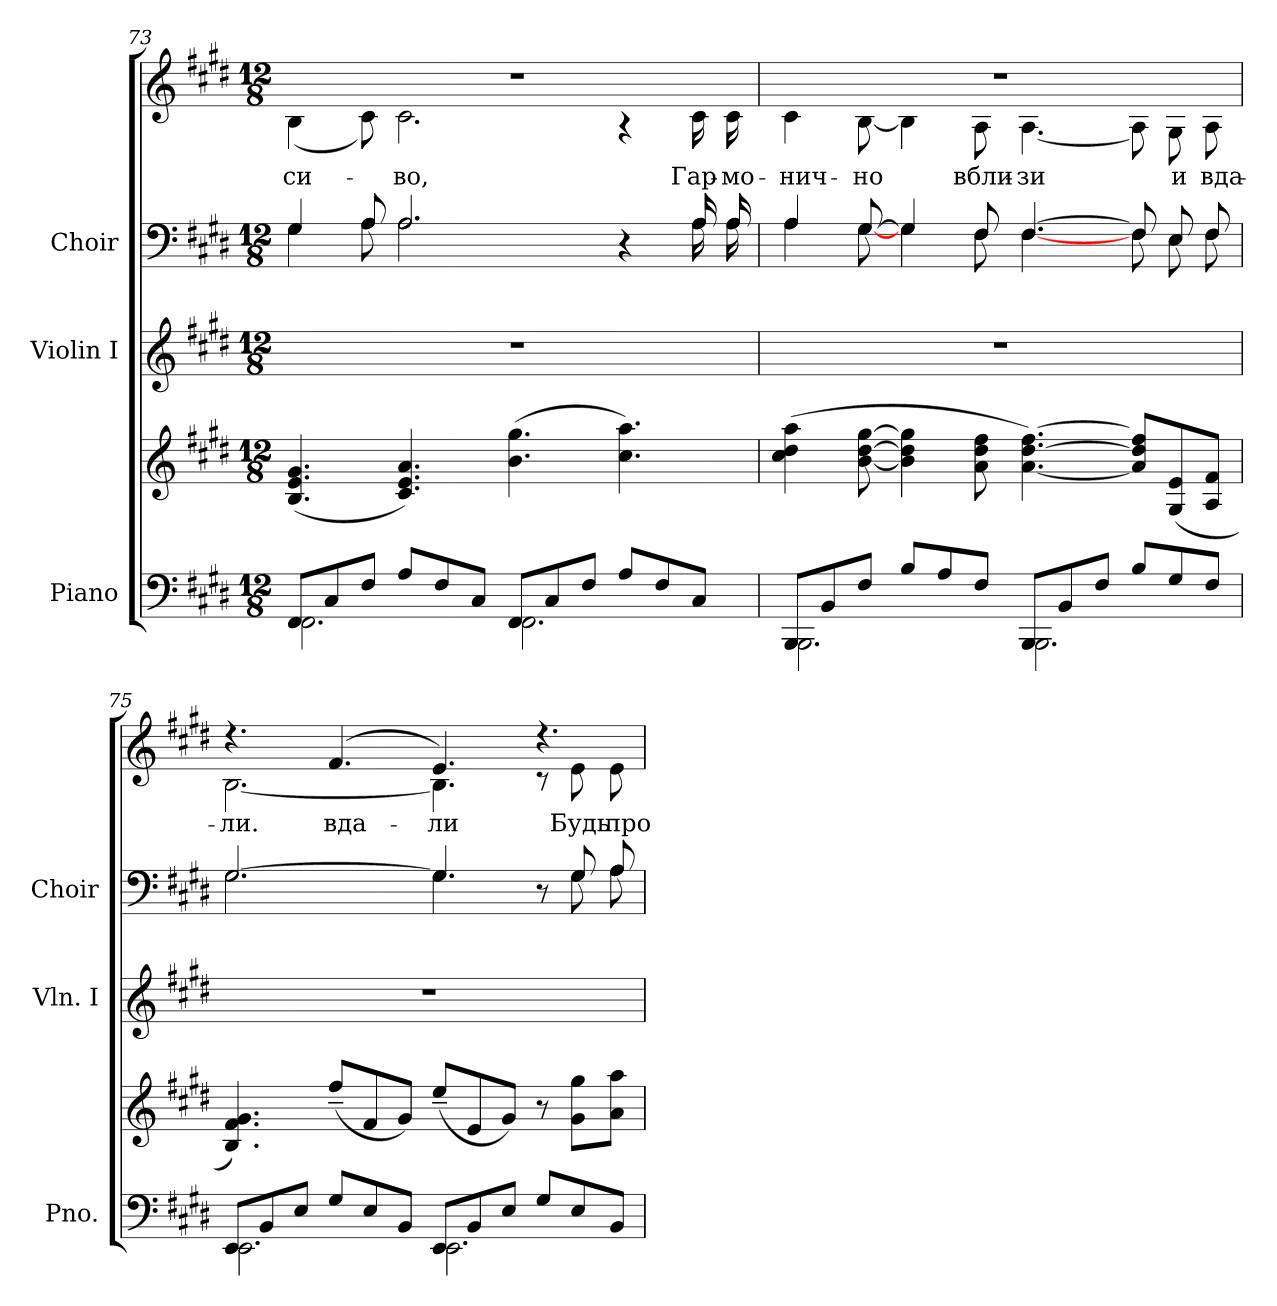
**kern	**kern	**kern	**kern	**kern	**text
*part3	*part3	*part2	*part1	*part1	*part1
*staff5	*staff4	*staff3	*staff2	*staff1	*staff1
*I"Piano	*	*I"Violin I	*I"Choir	*	*
*I'Pno.	*	*I'Vln. I	*I'Choir	*	*
*clefF4	*clefG2	*clefG2	*clefF4	*clefG2	*
*k[f#c#g#d#]	*k[f#c#g#d#]	*k[f#c#g#d#]	*k[f#c#g#d#]	*k[f#c#g#d#]	*
*E:	*E:	*E:	*E:	*E:	*
*M12/8	*M12/8	*M12/8	*M12/8	*M12/8	*
=73	=73	=73	=73	=73	=73
*^	*^	*	*	*	*
!	!	!	!	!LO:N:vis=1	!	!LO:N:vis=1	!
*	*	*	*	*	*^	*^	*
!	!	!	!	!	!	!	!	!	!LO:LY:b:color=#000000
8FF#i/L	2.FF#i\	(4.Bi/ 4.ei 4.g#i	4.ryy	1.r	4G#i/	4G#i\	1.r	(4Bi\	-си-
8C#i/	.	.	.	.	.	.	.	.	.
8F#i/J	.	.	.	.	8Ai/	8Ai\	.	8c#i\)	.
!	!	!	!	!	!	!	!	!	!LO:LY:b:color=#000000
8Ai/L	.	4.c#i/ 4.ei 4.ai)	4.ryy	.	2.Ai/	2.Ai\	.	2.c#i\	-во,
8F#i/	.	.	.	.	.	.	.	.	.
8C#i/J	.	.	.	.	.	.	.	.	.
8FF#i/L	2.FF#i\	(4.bi\ 4.gg#i	4.ryy	.	.	.	.	.	.
8C#i/	.	.	.	.	.	.	.	.	.
8F#i/J	.	.	.	.	.	.	.	.	.
8Ai/L	.	4.cc#i\ 4.aai)	4ryy	.	4r	4ryy	.	4r	.
8F#i/	.	.	.	.	.	.	.	.	.
!	!	!	!	!	!	!	!	!	!LO:LY:b:color=#000000
8C#i/J	.	.	8ryy	.	16Ai/	16Ai\	.	16c#i\	Гар-
!	!	!	!	!	!	!	!	!	!LO:LY:b:color=#000000
.	.	.	.	.	16Ai/	16Ai\	.	16c#i\	-мо-
*	*	*v	*v	*	*	*	*	*	*
!!LO:PB:g=z	!!
=74	=74	=74	=74	=74	=74	=74	=74	=74
!	!	!	!LO:N:vis=1	!	!	!LO:N:vis=1	!	!
!	!	!	!	!	!	!	!	!LO:LY:b:color=#000000
8BBBi/L	2.BBBi\	(4cc#i\ 4dd#i 4aai	1.r	4Ai/	4Ai\	1.r	4c#i\	-нич-
8BBi/	.	.	.	.	.	.	.	.
!	!	!	!	!	!	!	!	!LO:LY:b:color=#000000
8F#i/J	.	[<8bi\ [>8dd#i [>8gg#i	.	[>8G#i/	[<8G#i\	.	[<8Bi\	-но
8Bi/L	.	4bi\] 4dd#i] 4gg#i]	.	4G#i/]	4G#i\	.	4Bi\]	.
8Ai/	.	.	.	.	.	.	.	.
!	!	!	!	!	!	!	!	!LO:LY:b:color=#000000
8F#i/J	.	8ai\ 8dd#i 8ff#i	.	8F#i/	8F#i\	.	8Ai\	вбли-
!	!	!	!	!	!	!	!	!LO:LY:b:color=#000000
8BBBi/L	2.BBBi\	[<4.ai\ [>4.dd#i [>4.ff#i)	.	[>4.F#i/	[<4.F#i\	.	[<4.Ai\	-зи
8BBi/	.	.	.	.	.	.	.	.
8F#i/J	.	.	.	.	.	.	.	.
8Bi/L	.	8ai/] 8dd#i] 8ff#i]L	.	8F#i/]	8F#i\	.	8Ai\]	.
!	!	!	!	!	!	!	!	!LO:LY:b:color=#000000
8G#i/	.	(8G#i/ 8ei	.	8Ei/	8Ei\	.	8G#i\	и
!	!	!	!	!	!	!	!	!LO:LY:b:color=#000000
8F#i/J	.	8Ai/ 8f#iJ	.	8F#i/	8F#i\	.	8Ai\	вда-
=75	=75	=75	=75	=75	=75	=75	=75	=75
!	!	!	!LO:N:vis=1	!	!	!	!	!
!	!	!	!	!	!	!	!	!LO:LY:b:color=#000000
8EEi/L	2.EEi\	4.Bi/ 4.f#i 4.g#i)	1.r	[>2.G#i/	2.G#i\	4.r	[<2.Bi\	-ли.
8BBi/	.	.	.	.	.	.	.	.
8Ei/J	.	.	.	.	.	.	.	.
!	!	!	!	!	!	!	!	!LO:LY:a:color=#000000
8G#i/L	.	(8ff#~i/L	.	.	.	(4.f#i/	.	вда-
8Ei/	.	8f#i/	.	.	.	.	.	.
8BBi/J	.	8g#i/J)	.	.	.	.	.	.
!	!	!	!	!	!	!	!	!LO:LY:a:color=#000000
8EEi/L	2.EEi\	(8ee~i/L	.	4.G#i/]	4.G#i\	4.ei/)	4.Bi\]	-ли
8BBi/	.	8ei/	.	.	.	.	.	.
8Ei/J	.	8g#i/J)	.	.	.	.	.	.
8G#i/L	.	8r	.	8r	8ryy	4.r	8r	.
!	!	!	!	!	!	!	!	!LO:LY:b:color=#000000
8Ei/	.	8g#i\ 8gg#iL	.	8G#i/	8G#i\	.	8ei\	Будь
!	!	!	!	!	!	!	!	!LO:LY:b:color=#000000
8BBi/J	.	8ai\ 8aaiJ	.	8Ai/	8Ai\	.	8ei\	про-
*	*	*	*	*v	*v	*	*	*
*v	*v	*	*	*	*v	*v	*
=	=	=	=	=	=
*-	*-	*-	*-	*-	*-
